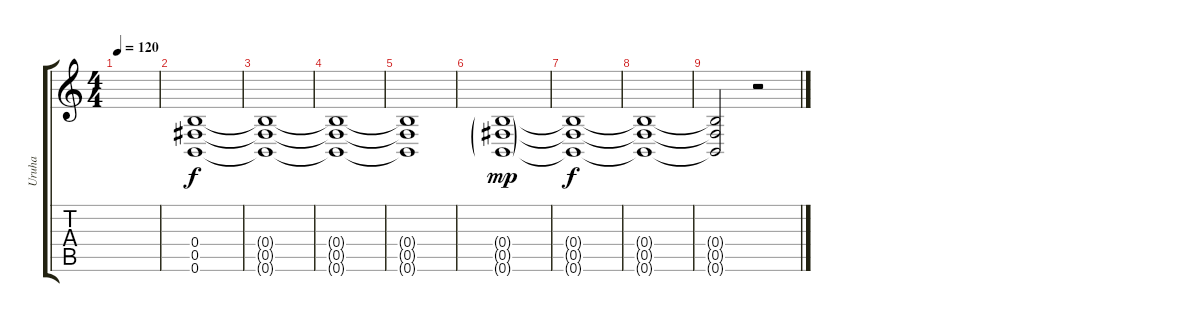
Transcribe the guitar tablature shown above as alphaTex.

\track ("Uruha" "Uruha") {instrument distortionguitar}
\staff {score tabs}
\tuning (Db4 Ab3 E3 B2 Gb2 B1) {hide}
\ts (4 4)
\tempo 120
\clef g2
\ks c
|
(0.4 0.5 0.6).1 |
(0.4{t} 0.5{t} 0.6{t}).1 |
(0.4{t} 0.5{t} 0.6{t}).1 |
(0.4{t} 0.5{t} 0.6{t}).1 |
(0.4{g} 0.5{g} 0.6{g}).1{dy mp} |
(0.4{t} 0.5{t} 0.6{t}).1{dy f} |
(0.4{t} 0.5{t} 0.6{t}).1 |
(0.4{t} 0.5{t} 0.6{t}).2 r.2
